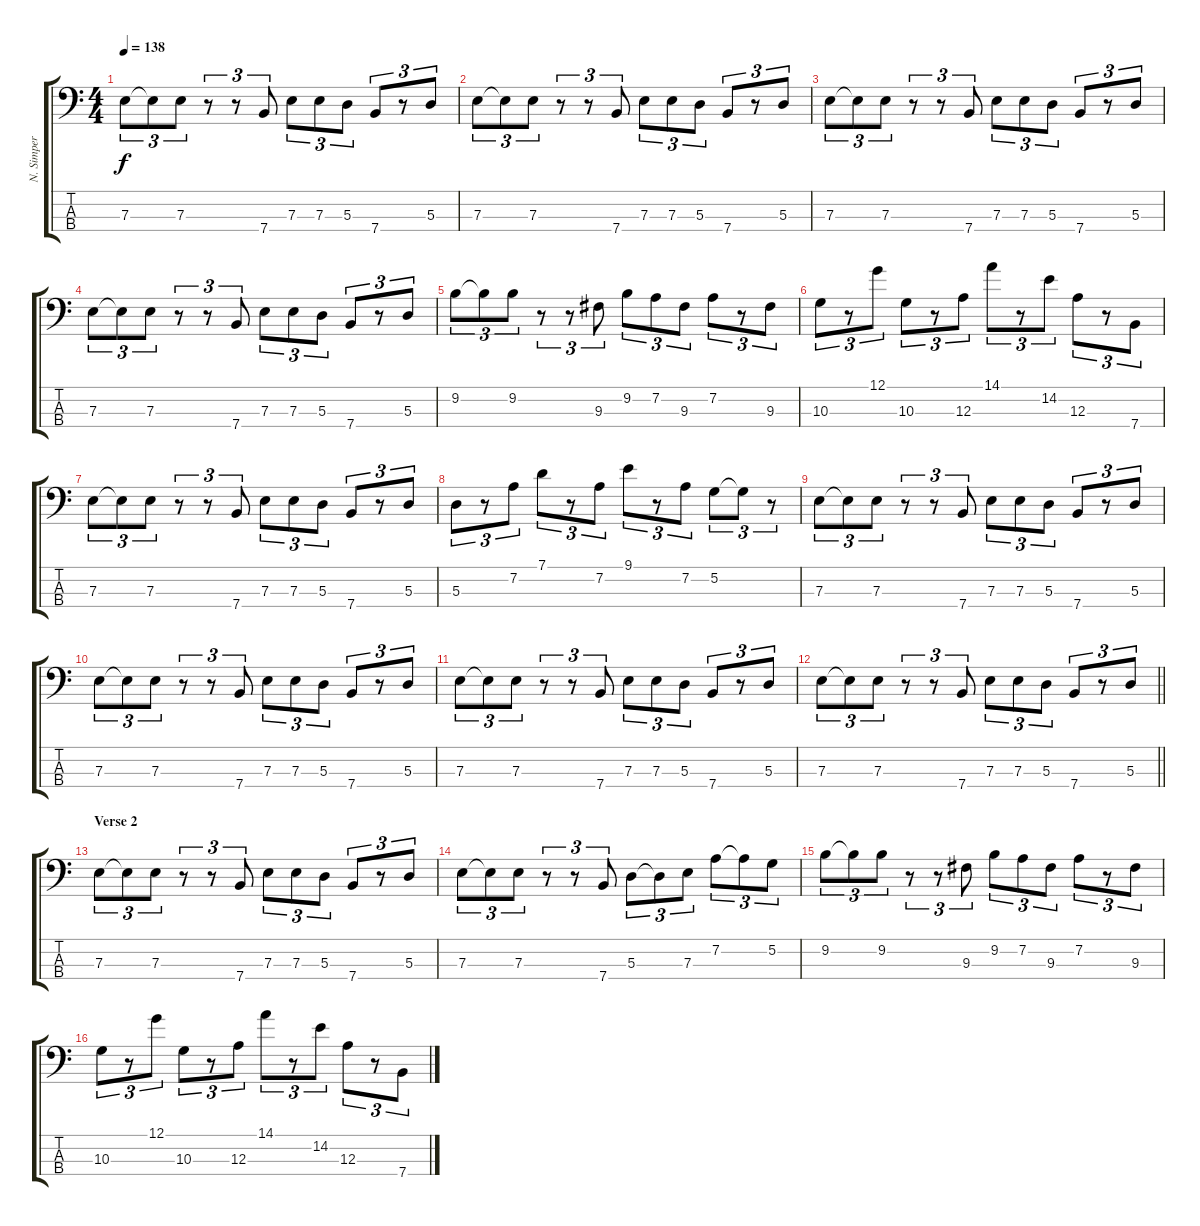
\track ("N. Simper" "N. Simper") {instrument electricbassfinger}
\staff {score tabs}
\tuning (G2 D2 A1 E1) {hide}
\ts (4 4)
\tempo 138
\clef f4
\ks c
7.3.8{tu (3 2) dy f} 7.3{t}.8{tu (3 2)} 7.3.8{tu (3 2)} r.8{tu (3 2)} r.8{tu (3 2)} 7.4.8{tu (3 2)} 7.3.8{tu (3 2)} 7.3.8{tu (3 2)} 5.3.8{tu (3 2)} 7.4.8{tu (3 2)} r.8{tu (3 2)} 5.3.8{tu (3 2)} |
7.3.8{tu (3 2)} 7.3{t}.8{tu (3 2)} 7.3.8{tu (3 2)} r.8{tu (3 2)} r.8{tu (3 2)} 7.4.8{tu (3 2)} 7.3.8{tu (3 2)} 7.3.8{tu (3 2)} 5.3.8{tu (3 2)} 7.4.8{tu (3 2)} r.8{tu (3 2)} 5.3.8{tu (3 2)} |
7.3.8{tu (3 2)} 7.3{t}.8{tu (3 2)} 7.3.8{tu (3 2)} r.8{tu (3 2)} r.8{tu (3 2)} 7.4.8{tu (3 2)} 7.3.8{tu (3 2)} 7.3.8{tu (3 2)} 5.3.8{tu (3 2)} 7.4.8{tu (3 2)} r.8{tu (3 2)} 5.3.8{tu (3 2)} |
7.3.8{tu (3 2)} 7.3{t}.8{tu (3 2)} 7.3.8{tu (3 2)} r.8{tu (3 2)} r.8{tu (3 2)} 7.4.8{tu (3 2)} 7.3.8{tu (3 2)} 7.3.8{tu (3 2)} 5.3.8{tu (3 2)} 7.4.8{tu (3 2)} r.8{tu (3 2)} 5.3.8{tu (3 2)} |
9.2.8{tu (3 2)} 9.2{t}.8{tu (3 2)} 9.2.8{tu (3 2)} r.8{tu (3 2)} r.8{tu (3 2)} 9.3.8{tu (3 2)} 9.2.8{tu (3 2)} 7.2.8{tu (3 2)} 9.3.8{tu (3 2)} 7.2.8{tu (3 2)} r.8{tu (3 2)} 9.3.8{tu (3 2)} |
10.3.8{tu (3 2)} r.8{tu (3 2)} 12.1.8{tu (3 2)} 10.3.8{tu (3 2)} r.8{tu (3 2)} 12.3.8{tu (3 2)} 14.1.8{tu (3 2)} r.8{tu (3 2)} 14.2.8{tu (3 2)} 12.3.8{tu (3 2)} r.8{tu (3 2)} 7.4.8{tu (3 2)} |
7.3.8{tu (3 2)} 7.3{t}.8{tu (3 2)} 7.3.8{tu (3 2)} r.8{tu (3 2)} r.8{tu (3 2)} 7.4.8{tu (3 2)} 7.3.8{tu (3 2)} 7.3.8{tu (3 2)} 5.3.8{tu (3 2)} 7.4.8{tu (3 2)} r.8{tu (3 2)} 5.3.8{tu (3 2)} |
5.3.8{tu (3 2)} r.8{tu (3 2)} 7.2.8{tu (3 2)} 7.1.8{tu (3 2)} r.8{tu (3 2)} 7.2.8{tu (3 2)} 9.1.8{tu (3 2)} r.8{tu (3 2)} 7.2.8{tu (3 2)} 5.2.8{tu (3 2)} 5.2{t}.8{tu (3 2)} r.8{tu (3 2)} |
7.3.8{tu (3 2)} 7.3{t}.8{tu (3 2)} 7.3.8{tu (3 2)} r.8{tu (3 2)} r.8{tu (3 2)} 7.4.8{tu (3 2)} 7.3.8{tu (3 2)} 7.3.8{tu (3 2)} 5.3.8{tu (3 2)} 7.4.8{tu (3 2)} r.8{tu (3 2)} 5.3.8{tu (3 2)} |
7.3.8{tu (3 2)} 7.3{t}.8{tu (3 2)} 7.3.8{tu (3 2)} r.8{tu (3 2)} r.8{tu (3 2)} 7.4.8{tu (3 2)} 7.3.8{tu (3 2)} 7.3.8{tu (3 2)} 5.3.8{tu (3 2)} 7.4.8{tu (3 2)} r.8{tu (3 2)} 5.3.8{tu (3 2)} |
7.3.8{tu (3 2)} 7.3{t}.8{tu (3 2)} 7.3.8{tu (3 2)} r.8{tu (3 2)} r.8{tu (3 2)} 7.4.8{tu (3 2)} 7.3.8{tu (3 2)} 7.3.8{tu (3 2)} 5.3.8{tu (3 2)} 7.4.8{tu (3 2)} r.8{tu (3 2)} 5.3.8{tu (3 2)} |
\barLineRight lightlight
7.3.8{tu (3 2)} 7.3{t}.8{tu (3 2)} 7.3.8{tu (3 2)} r.8{tu (3 2)} r.8{tu (3 2)} 7.4.8{tu (3 2)} 7.3.8{tu (3 2)} 7.3.8{tu (3 2)} 5.3.8{tu (3 2)} 7.4.8{tu (3 2)} r.8{tu (3 2)} 5.3.8{tu (3 2)} |
\section ("" "Verse 2")
7.3.8{tu (3 2)} 7.3{t}.8{tu (3 2)} 7.3.8{tu (3 2)} r.8{tu (3 2)} r.8{tu (3 2)} 7.4.8{tu (3 2)} 7.3.8{tu (3 2)} 7.3.8{tu (3 2)} 5.3.8{tu (3 2)} 7.4.8{tu (3 2)} r.8{tu (3 2)} 5.3.8{tu (3 2)} |
7.3.8{tu (3 2)} 7.3{t}.8{tu (3 2)} 7.3.8{tu (3 2)} r.8{tu (3 2)} r.8{tu (3 2)} 7.4.8{tu (3 2)} 5.3.8{tu (3 2)} 5.3{t}.8{tu (3 2)} 7.3.8{tu (3 2)} 7.2.8{tu (3 2)} 7.2{t}.8{tu (3 2)} 5.2.8{tu (3 2)} |
9.2.8{tu (3 2)} 9.2{t}.8{tu (3 2)} 9.2.8{tu (3 2)} r.8{tu (3 2)} r.8{tu (3 2)} 9.3.8{tu (3 2)} 9.2.8{tu (3 2)} 7.2.8{tu (3 2)} 9.3.8{tu (3 2)} 7.2.8{tu (3 2)} r.8{tu (3 2)} 9.3.8{tu (3 2)} |
10.3.8{tu (3 2)} r.8{tu (3 2)} 12.1.8{tu (3 2)} 10.3.8{tu (3 2)} r.8{tu (3 2)} 12.3.8{tu (3 2)} 14.1.8{tu (3 2)} r.8{tu (3 2)} 14.2.8{tu (3 2)} 12.3.8{tu (3 2)} r.8{tu (3 2)} 7.4.8{tu (3 2)}
